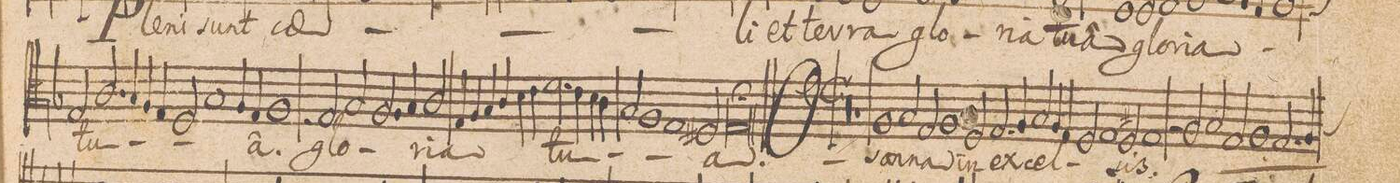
**kern	**text
*I"TENOR.	*
*clefC3	*
*k[b-]	*
*met(C|)	*
*M2/1	*
2G/	tu-
2.c/	.
4B-/	.
4A/	.
4G/	.
=44-	=44-
2F/	.
1B-	.
4A/	.
4G/	.
=45-	=45-
1A	-â.
2rG	.
2G/	glo-
=46-	=46-
2B-/	.
2.A/	.
4B-/	.
2c/	-ri-
=47-	=47-
4G/	-a
4A/	.
4B-/	.
4c/	.
4d\	.
4e\	.
2.f\	tu-
=48-	=48-
4e\	.
4d\	.
4c\	.
2B-/	.
1A/	.
=49-	=49-
1G	.
2F#X/	.
=50-	=50-
0Gl;	-a.
=51||-	=51||-
*>C	*
*M2/1	*
*met(C|)	*
00r	.
=52-	=52-
=53-	=53-
1r	.
1A	O-
=54-	=54-
2B-/	-san-
2G/	.
1A	-na
=55-	=55-
2ryy	.
2Fny/	in
2.G/	ex-
4A/	.
=56-	=56-
2B-/	-cel-
4A/	.
4G/	.
2F/	.
1G/	.
=57-	=57-
2F#X/	.
1G	-sis.
=58-	=58-
2rA	.
*	*ij
2A/	O-
2B-/	-san-
2G/	.
=59-	=59-
1A	-na
2.G/	in
*custos:B	*
4A/	.
=60-	=60-
*-	*-
